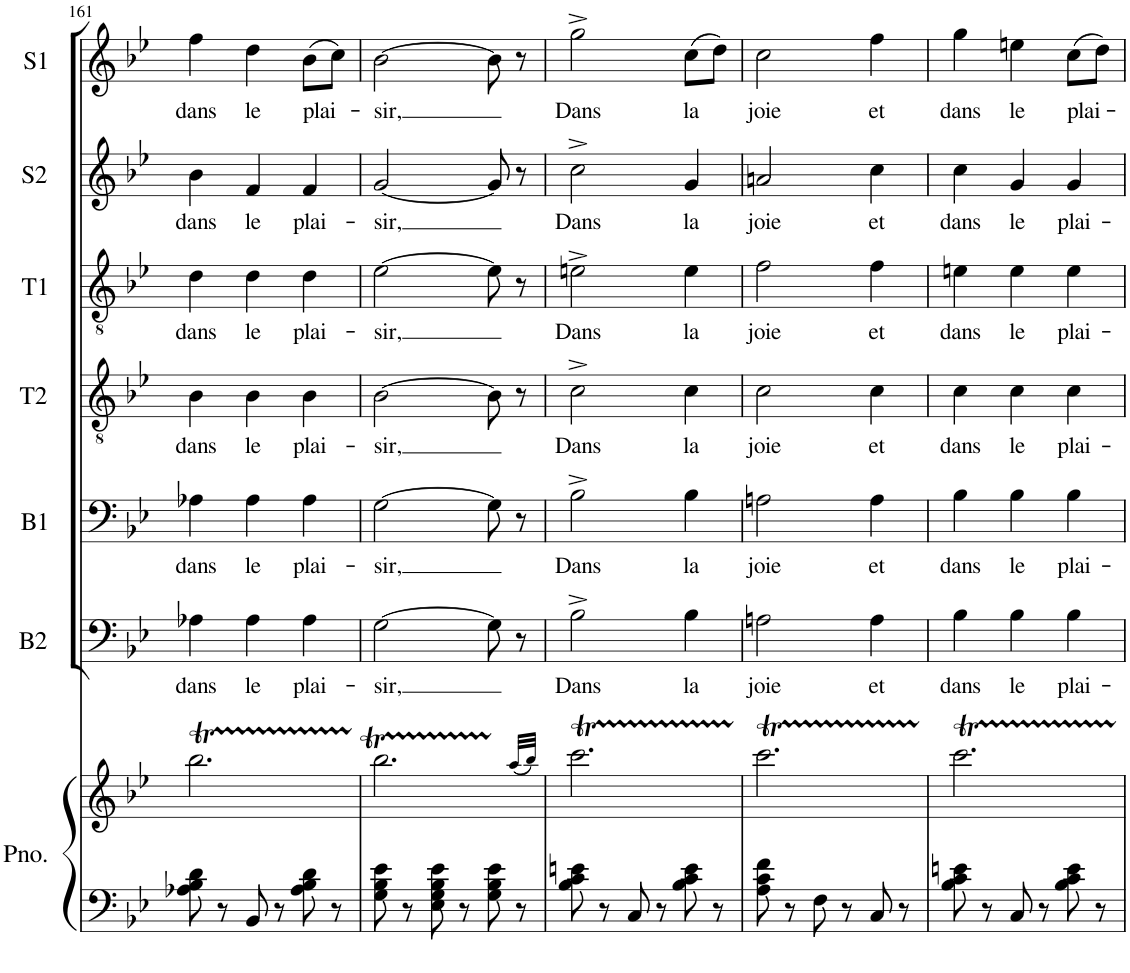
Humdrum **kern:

**kern	**kern	**kern	**text	**kern	**text	**kern	**text	**kern	**text	**kern	**text	**kern	**text
*part7	*part7	*part6	*part6	*part5	*part5	*part4	*part4	*part3	*part3	*part2	*part2	*part1	*part1
*staff8	*staff7	*staff6	*staff6	*staff5	*staff5	*staff4	*staff4	*staff3	*staff3	*staff2	*staff2	*staff1	*staff1
*I"Piano	*	*I"Basse 2	*	*I"Basse 1	*	*I"Tenor 2	*	*I"Tenor 1	*	*I"Soprano 2	*	*I"Soprano 1	*
*I'Pno.	*	*I'B2	*	*I'B1	*	*I'T2	*	*I'T1	*	*I'S2	*	*I'S1	*
!!LO:PB:g=z
*clefF4	*clefG2	*clefF4	*	*clefF4	*	*clefGv2	*	*clefGv2	*	*clefG2	*	*clefG2	*
*k[b-e-]	*k[b-e-]	*k[b-e-]	*	*k[b-e-]	*	*k[b-e-]	*	*k[b-e-]	*	*k[b-e-]	*	*k[b-e-]	*
*M3/4	*M3/4	*M3/4	*	*M3/4	*	*M3/4	*	*M3/4	*	*M3/4	*	*M3/4	*
=161	=161	=161	=161	=161	=161	=161	=161	=161	=161	=161	=161	=161	=161
!	!	!	!LO:LY:b	!	!LO:LY:b	!	!LO:LY:b	!	!LO:LY:b	!	!LO:LY:b	!	!LO:LY:b
8A-X\ 8B-\ 8d\	2.bb-T\	4A-X\	dans	4A-X\	dans	4B-\	dans	4d\	dans	4b-\	dans	4ff\	dans
8r	.	.	.	.	.	.	.	.	.	.	.	.	.
!	!	!	!LO:LY:b	!	!LO:LY:b	!	!LO:LY:b	!	!LO:LY:b	!	!LO:LY:b	!	!LO:LY:b
8BB-/	.	4A-\	le	4A-\	le	4B-\	le	4d\	le	4f/	le	4dd\	le
8r	.	.	.	.	.	.	.	.	.	.	.	.	.
!	!	!	!LO:LY:b	!	!LO:LY:b	!	!LO:LY:b	!	!LO:LY:b	!	!LO:LY:b	!	!LO:LY:b
8A-\ 8B-\ 8d\	.	4A-\	plai-	4A-\	plai-	4B-\	plai-	4d\	plai-	4f/	plai-	(8b-\L	plai-
8r	.	.	.	.	.	.	.	.	.	.	.	8cc\J)	.
=162	=162	=162	=162	=162	=162	=162	=162	=162	=162	=162	=162	=162	=162
!	!	!	!LO:LY:b	!	!LO:LY:b	!	!LO:LY:b	!	!LO:LY:b	!	!LO:LY:b	!	!LO:LY:b
8G\ 8B-\ 8e-\	2.bb-T\	[2G\	-sir,	[2G\	-sir,	[2B-\	-sir,	[2e-\	-sir,	[2g/	-sir,	[2b-\	-sir,
8r	.	.	.	.	.	.	.	.	.	.	.	.	.
8E-\ 8G\ 8B-\ 8e-\	.	.	.	.	.	.	.	.	.	.	.	.	.
8r	.	.	.	.	.	.	.	.	.	.	.	.	.
8G\ 8B-\ 8e-\	.	8G\]	.	8G\]	.	8B-\]	.	8e-\]	.	8g/]	.	8b-\]	.
8r	.	8r	.	8r	.	8r	.	8r	.	8r	.	8r	.
.	(32qaa/LLL	.	.	.	.	.	.	.	.	.	.	.	.
.	32qbb-/JJJ)	.	.	.	.	.	.	.	.	.	.	.	.
=163	=163	=163	=163	=163	=163	=163	=163	=163	=163	=163	=163	=163	=163
!	!	!	!LO:LY:b	!	!LO:LY:b	!	!LO:LY:b	!	!LO:LY:b	!	!LO:LY:b	!	!LO:LY:b
8B-\ 8c\ 8en\	2.cccT\	2B-^\	Dans	2B-^\	Dans	2c^\	Dans	2en^\	Dans	2cc^\	Dans	2gg^\	Dans
8r	.	.	.	.	.	.	.	.	.	.	.	.	.
8C/	.	.	.	.	.	.	.	.	.	.	.	.	.
8r	.	.	.	.	.	.	.	.	.	.	.	.	.
!	!	!	!LO:LY:b	!	!LO:LY:b	!	!LO:LY:b	!	!LO:LY:b	!	!LO:LY:b	!	!LO:LY:b
8B-\ 8c\ 8e\	.	4B-\	la	4B-\	la	4c\	la	4e\	la	4g/	la	(8cc\L	la
8r	.	.	.	.	.	.	.	.	.	.	.	8dd\J)	.
=164	=164	=164	=164	=164	=164	=164	=164	=164	=164	=164	=164	=164	=164
!	!	!	!LO:LY:b	!	!LO:LY:b	!	!LO:LY:b	!	!LO:LY:b	!	!LO:LY:b	!	!LO:LY:b
8A\ 8c\ 8f\	2.cccT\	2An\	joie	2An\	joie	2c\	joie	2f\	joie	2an/	joie	2cc\	joie
8r	.	.	.	.	.	.	.	.	.	.	.	.	.
8F\	.	.	.	.	.	.	.	.	.	.	.	.	.
8r	.	.	.	.	.	.	.	.	.	.	.	.	.
!	!	!	!LO:LY:b	!	!LO:LY:b	!	!LO:LY:b	!	!LO:LY:b	!	!LO:LY:b	!	!LO:LY:b
8C/	.	4A\	et	4A\	et	4c\	et	4f\	et	4cc\	et	4ff\	et
8r	.	.	.	.	.	.	.	.	.	.	.	.	.
=165	=165	=165	=165	=165	=165	=165	=165	=165	=165	=165	=165	=165	=165
!	!	!	!LO:LY:b	!	!LO:LY:b	!	!LO:LY:b	!	!LO:LY:b	!	!LO:LY:b	!	!LO:LY:b
8B-\ 8c\ 8en\	2.cccT\	4B-\	dans	4B-\	dans	4c\	dans	4en\	dans	4cc\	dans	4gg\	dans
8r	.	.	.	.	.	.	.	.	.	.	.	.	.
!	!	!	!LO:LY:b	!	!LO:LY:b	!	!LO:LY:b	!	!LO:LY:b	!	!LO:LY:b	!	!LO:LY:b
8C/	.	4B-\	le	4B-\	le	4c\	le	4e\	le	4g/	le	4een\	le
8r	.	.	.	.	.	.	.	.	.	.	.	.	.
!	!	!	!LO:LY:b	!	!LO:LY:b	!	!LO:LY:b	!	!LO:LY:b	!	!LO:LY:b	!	!LO:LY:b
8B-\ 8c\ 8e\	.	4B-\	plai-	4B-\	plai-	4c\	plai-	4e\	plai-	4g/	plai-	(8cc\L	plai-
8r	.	.	.	.	.	.	.	.	.	.	.	8dd\J)	.
=	=	=	=	=	=	=	=	=	=	=	=	=	=
*-	*-	*-	*-	*-	*-	*-	*-	*-	*-	*-	*-	*-	*-
